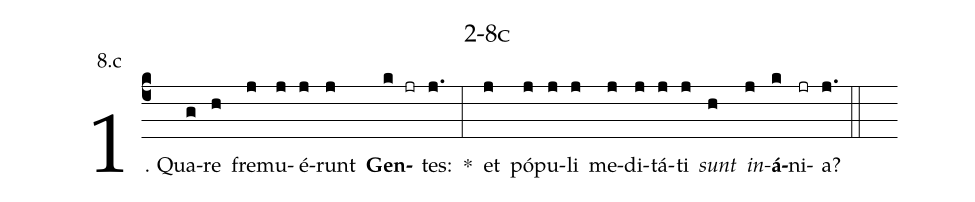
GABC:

name: 2-8c;
annotation: 8.c;
%%
(c4)1. Qua(g)re(h) fre(j)mu(j)é(j)runt(j) <b>Gen</b>(k jr)tes:(j.) *(:) et(j) pó(j)pu(j)li(j) me(j)di(j)tá(j)ti(j) <i>sunt</i>(h) <i>in</i>(j)<b>á</b>(k)ni(jr)a?(j.) (::)
